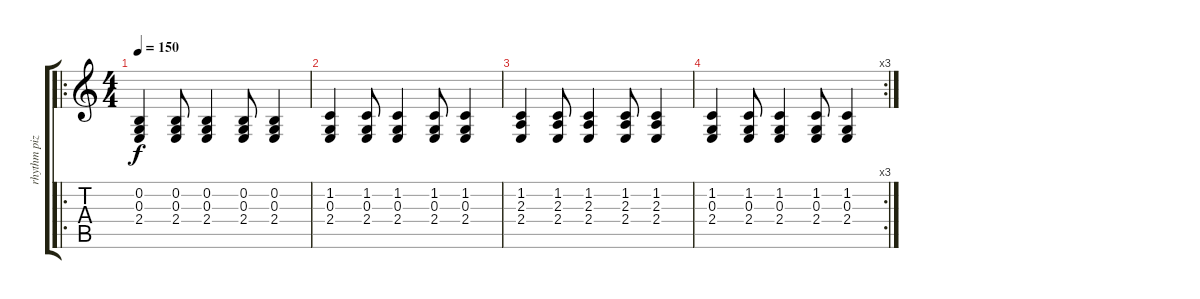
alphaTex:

\track ("rhythm pizz. str" "rhythm piz") {instrument pizzicatostrings}
\staff {score tabs}
\tuning (E4 B3 G3 D3 A2 E2) {hide}
\ro
\ts (4 4)
\tempo 150
\clef g2
\ks c
(0.2 0.3 2.4).4{dy f} (0.2 0.3 2.4).8 (0.2 0.3 2.4).4 (0.2 0.3 2.4).8 (0.2 0.3 2.4).4 |
(1.2 0.3 2.4).4 (1.2 0.3 2.4).8 (1.2 0.3 2.4).4 (1.2 0.3 2.4).8 (1.2 0.3 2.4).4 |
(1.2 2.3 2.4).4 (1.2 2.3 2.4).8 (1.2 2.3 2.4).4 (1.2 2.3 2.4).8 (1.2 2.3 2.4).4 |
\rc 3
(1.2 0.3 2.4).4 (1.2 0.3 2.4).8 (1.2 0.3 2.4).4 (1.2 0.3 2.4).8 (1.2 0.3 2.4).4
